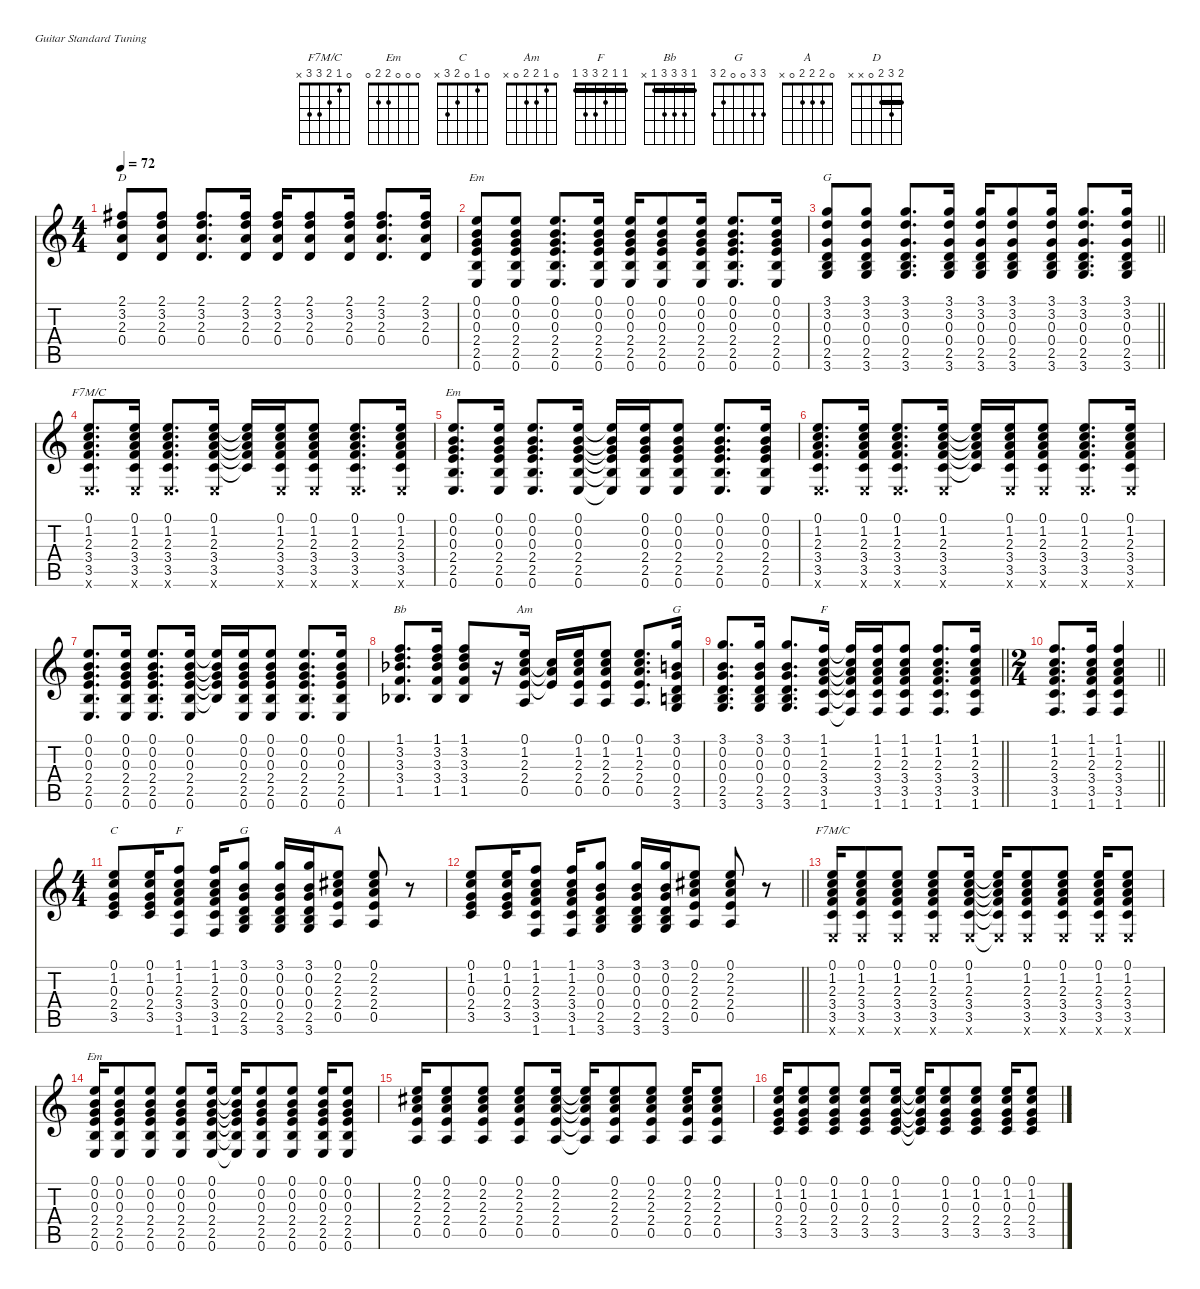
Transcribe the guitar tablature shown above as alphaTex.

\defaultSystemsLayout 4
\hideDynamics
\bracketExtendMode nobrackets
\singleTrackTrackNamePolicy hidden
\multiTrackTrackNamePolicy hidden
\otherSystemsTrackNameOrientation horizontal
\track ("Guitar" "s.guit.") {defaultSystemsLayout 4 instrument acousticguitarsteel}
\staff {score tabs}
\tuning (E4 B3 G3 D3 A2 E2)
\chord ("F7M/C" 0 1 2 3 3 x) {showfingering false}
\chord ("Em" 0 0 0 2 2 0) {showfingering false}
\chord ("C" 0 1 0 2 3 x) {showfingering false}
\chord ("Am" 0 1 2 2 0 x) {showfingering false}
\chord ("F" 1 1 2 3 3 1) {showfingering false barre (1 1)}
\chord ("Bb" 1 3 3 3 1 x) {showfingering false barre 1}
\chord ("G" 3 0 0 0 2 3) {showfingering false}
\chord ("A" 0 2 2 2 0 x) {showfingering false}
\chord ("G" 3 3 0 0 2 3) {showfingering false}
\chord ("D" 2 3 2 0 x x) {showfingering false barre 2}
\ts (4 4)
\tempo 72
\clef g2
\ks c
(2.1{acc #} 3.2 2.3 0.4).8{ch "D" dy f beam Up} (2.1{acc #} 3.2 2.3 0.4).8{beam Up} (2.1{acc #} 3.2 2.3 0.4).8{d beam Up} (2.1{acc #} 3.2 2.3 0.4).16{beam Up} (2.1{acc #} 3.2 2.3 0.4).16{beam Up} (2.1{acc #} 3.2 2.3 0.4).8{beam Up} (2.1{acc #} 3.2 2.3 0.4).16{beam Up} (2.1{acc #} 3.2 2.3 0.4).8{d beam Up} (2.1{acc #} 3.2 2.3 0.4).16{beam Up} |
(0.1 0.2 0.3 2.4 2.5 0.6).8{ch "Em" beam Up} (0.1 0.2 0.3 2.4 2.5 0.6).8{beam Up} (0.1 0.2 0.3 2.4 2.5 0.6).8{d beam Up} (0.1 0.2 0.3 2.4 2.5 0.6).16{beam Up} (0.1 0.2 0.3 2.4 2.5 0.6).16{beam Up} (0.1 0.2 0.3 2.4 2.5 0.6).8{beam Up} (0.1 0.2 0.3 2.4 2.5 0.6).16{beam Up} (0.1 0.2 0.3 2.4 2.5 0.6).8{d beam Up} (0.1 0.2 0.3 2.4 2.5 0.6).16{beam Up} |
\barLineRight lightlight
(3.1 3.2 0.3 0.4 2.5 3.6).8{ch "G" beam Up} (3.1 3.2 0.3 0.4 2.5 3.6).8{beam Up} (3.1 3.2 0.3 0.4 2.5 3.6).8{d beam Up} (3.1 3.2 0.3 0.4 2.5 3.6).16{beam Up} (3.1 3.2 0.3 0.4 2.5 3.6).16{beam Up} (3.1 3.2 0.3 0.4 2.5 3.6).8{beam Up} (3.1 3.2 0.3 0.4 2.5 3.6).16{beam Up} (3.1 3.2 0.3 0.4 2.5 3.6).8{d beam Up} (3.1 3.2 0.3 0.4 2.5 3.6).16{beam Up} |
(0.1 1.2 2.3 3.4 3.5 0.6{x}).8{d ch "F7M/C" beam Up} (0.1 1.2 2.3 3.4 3.5 0.6{x}).16{beam Up} (0.1 1.2 2.3 3.4 3.5 0.6{x}).8{d beam Up} (0.1 1.2 2.3 3.4 3.5 0.6{x}).16{beam Up} (0.1{t} 1.2{t} 2.3{t} 3.4{t} 3.5{t}).16{beam Up} (0.1 1.2 2.3 3.4 3.5 0.6{x}).16{beam Up} (0.1 1.2 2.3 3.4 3.5 0.6{x}).8{beam Up} (0.1 1.2 2.3 3.4 3.5 0.6{x}).8{d beam Up} (0.1 1.2 2.3 3.4 3.5 0.6{x}).16{beam Up} |
(0.1 0.2 0.3 2.4 2.5 0.6).8{d ch "Em" beam Up} (0.1 0.2 0.3 2.4 2.5 0.6).16{beam Up} (0.1 0.2 0.3 2.4 2.5 0.6).8{d beam Up} (0.1 0.2 0.3 2.4 2.5 0.6).16{beam Up} (0.1{t} 0.2{t} 0.3{t} 2.4{t} 2.5{t} 0.6{t}).16{beam Up} (0.1 0.2 0.3 2.4 2.5 0.6).16{beam Up} (0.1 0.2 0.3 2.4 2.5 0.6).8{beam Up} (0.1 0.2 0.3 2.4 2.5 0.6).8{d beam Up} (0.1 0.2 0.3 2.4 2.5 0.6).16{beam Up} |
(0.1 1.2 2.3 3.4 3.5 0.6{x}).8{d beam Up} (0.1 1.2 2.3 3.4 3.5 0.6{x}).16{beam Up} (0.1 1.2 2.3 3.4 3.5 0.6{x}).8{d beam Up} (0.1 1.2 2.3 3.4 3.5 0.6{x}).16{beam Up} (0.1{t} 1.2{t} 2.3{t} 3.4{t} 3.5{t}).16{beam Up} (0.1 1.2 2.3 3.4 3.5 0.6{x}).16{beam Up} (0.1 1.2 2.3 3.4 3.5 0.6{x}).8{beam Up} (0.1 1.2 2.3 3.4 3.5 0.6{x}).8{d beam Up} (0.1 1.2 2.3 3.4 3.5 0.6{x}).16{beam Up} |
(0.1 0.2 0.3 2.4 2.5 0.6).8{d beam Up} (0.1 0.2 0.3 2.4 2.5 0.6).16{beam Up} (0.1 0.2 0.3 2.4 2.5 0.6).8{d beam Up} (0.1 0.2 0.3 2.4 2.5 0.6).16{beam Up} (0.1{t} 0.2{t} 0.3{t} 2.4{t} 2.5{t}).16{beam Up} (0.1 0.2 0.3 2.4 2.5 0.6).16{beam Up} (0.1 0.2 0.3 2.4 2.5 0.6).8{beam Up} (0.1 0.2 0.3 2.4 2.5 0.6).8{d beam Up} (0.1 0.2 0.3 2.4 2.5 0.6).16{beam Up} |
(1.1 3.2 3.3{acc b} 3.4 1.5{acc b}).8{d ch "Bb" beam Up} (1.1 3.2 3.3{acc b} 3.4 1.5{acc b}).16{beam Up} (1.1 3.2 3.3{acc b} 3.4 1.5{acc b}).8{beam Up} r.16{beam Up} (0.1 1.2 2.3 2.4 0.5).16{ch "Am" beam Up} (1.2{t} 2.3{t} 2.4{t}).16{beam Up} (0.1 1.2 2.3 2.4 0.5).16{beam Up} (0.1 1.2 2.3 2.4 0.5).8{beam Up} (0.1 1.2 2.3 2.4 0.5).8{d beam Up} (3.1 0.2 0.3 0.4 2.5 3.6).16{ch "G" beam Up} |
\barLineRight lightlight
(3.1 0.2 0.3 0.4 2.5 3.6).8{d beam Up} (3.1 0.2 0.3 0.4 2.5 3.6).16{beam Up} (3.1 0.2 0.3 0.4 2.5 3.6).8{d beam Up} (1.1 1.2 2.3 3.4 3.5 1.6).16{ch "F" beam Up} (1.1{t} 1.2{t} 2.3{t} 3.4{t} 3.5{t} 1.6{t}).16{beam Up} (1.1 1.2 2.3 3.4 3.5 1.6).16{beam Up} (1.1 1.2 2.3 3.4 3.5 1.6).8{beam Up} (1.1 1.2 2.3 3.4 3.5 1.6).8{d beam Up} (1.1 1.2 2.3 3.4 3.5 1.6).16{beam Up} |
\ts (2 4)
\beaming (8 2 2)
\barLineRight lightlight
(1.1 1.2 2.3 3.4 3.5 1.6).8{d beam Up} (1.1 1.2 2.3 3.4 3.5 1.6).16{beam Up} (1.1 1.2 2.3 3.4 3.5 1.6).4{beam Up} |
\ts (4 4)
\beaming (8 2 2 2 2)
(0.1 1.2 0.3 2.4 3.5).8{ch "C" beam Up} (0.1 1.2 0.3 2.4 3.5).16{beam Up} (1.1 1.2 2.3 3.4 3.5 1.6).8{ch "F" beam Up} (1.1 1.2 2.3 3.4 3.5 1.6).16{beam Up} (3.1 0.2 0.3 0.4 2.5 3.6).8{ch "G" beam Up} (3.1 0.2 0.3 0.4 2.5 3.6).16{beam Up} (3.1 0.2 0.3 0.4 2.5 3.6).16{beam Up} (0.1 2.2{acc #} 2.3 2.4 0.5).8{ch "A" beam Up} (0.1 2.2{acc #} 2.3 2.4 0.5).8{beam Up} r.8{beam Up} |
\barLineRight lightlight
(0.1 1.2 0.3 2.4 3.5).8{beam Up} (0.1 1.2 0.3 2.4 3.5).16{beam Up} (1.1 1.2 2.3 3.4 3.5 1.6).8{beam Up} (1.1 1.2 2.3 3.4 3.5 1.6).16{beam Up} (3.1 0.2 0.3 0.4 2.5 3.6).8{beam Up} (3.1 0.2 0.3 0.4 2.5 3.6).16{beam Up} (3.1 0.2 0.3 0.4 2.5 3.6).16{beam Up} (0.1 2.2{acc #} 2.3 2.4 0.5).8{beam Up} (0.1 2.2{acc #} 2.3 2.4 0.5).8{beam Up} r.8{beam Up} |
(0.1 1.2 2.3 3.4 3.5 0.6{x}).16{ch "F7M/C" beam Up} (0.1 1.2 2.3 3.4 3.5 0.6{x}).8{beam Up} (0.1 1.2 2.3 3.4 3.5 0.6{x}).8{beam Up} (0.1 1.2 2.3 3.4 3.5 0.6{x}).8{beam Up} (0.1 1.2 2.3 3.4 3.5 0.6{x}).16{beam Up} (0.1{t} 1.2{t} 2.3{t} 3.4{t} 3.5{t} 0.6{x t}).16{beam Up} (0.1 1.2 2.3 3.4 3.5 0.6{x}).8{beam Up} (0.1 1.2 2.3 3.4 3.5 0.6{x}).8{beam Up} (0.1 1.2 2.3 3.4 3.5 0.6{x}).16{beam Up} (0.1 1.2 2.3 3.4 3.5 0.6{x}).8{beam Up} |
(0.1 0.2 0.3 2.4 2.5 0.6).16{ch "Em" beam Up} (0.1 0.2 0.3 2.4 2.5 0.6).8{beam Up} (0.1 0.2 0.3 2.4 2.5 0.6).8{beam Up} (0.1 0.2 0.3 2.4 2.5 0.6).8{beam Up} (0.1 0.2 0.3 2.4 2.5 0.6).16{beam Up} (0.1{t} 0.2{t} 0.3{t} 2.4{t} 2.5{t} 0.6{t}).16{beam Up} (0.1 0.2 0.3 2.4 2.5 0.6).8{beam Up} (0.1 0.2 0.3 2.4 2.5 0.6).8{beam Up} (0.1 0.2 0.3 2.4 2.5 0.6).16{beam Up} (0.1 0.2 0.3 2.4 2.5 0.6).8{beam Up} |
(0.1 2.2{acc #} 2.3 2.4 0.5).16{beam Up} (0.1 2.2{acc #} 2.3 2.4 0.5).8{beam Up} (0.1 2.2{acc #} 2.3 2.4 0.5).8{beam Up} (0.1 2.2{acc #} 2.3 2.4 0.5).8{beam Up} (0.1 2.2{acc #} 2.3 2.4 0.5).16{beam Up} (0.1{t} 2.2{t acc #} 2.3{t} 2.4{t} 0.5{t}).16{beam Up} (0.1 2.2{acc #} 2.3 2.4 0.5).8{beam Up} (0.1 2.2{acc #} 2.3 2.4 0.5).8{beam Up} (0.1 2.2{acc #} 2.3 2.4 0.5).16{beam Up} (0.1 2.2{acc #} 2.3 2.4 0.5).8{beam Up} |
(0.1 1.2 0.3 2.4 3.5).16{beam Up} (0.1 1.2 0.3 2.4 3.5).8{beam Up} (0.1 1.2 0.3 2.4 3.5).8{beam Up} (0.1 1.2 0.3 2.4 3.5).8{beam Up} (0.1 1.2 0.3 2.4 3.5).16{beam Up} (0.1{t} 1.2{t} 0.3{t} 2.4{t} 3.5{t}).16{beam Up} (0.1 1.2 0.3 2.4 3.5).8{beam Up} (0.1 1.2 0.3 2.4 3.5).8{beam Up} (0.1 1.2 0.3 2.4 3.5).16{beam Up} (0.1 1.2 0.3 2.4 3.5).8{beam Up}
